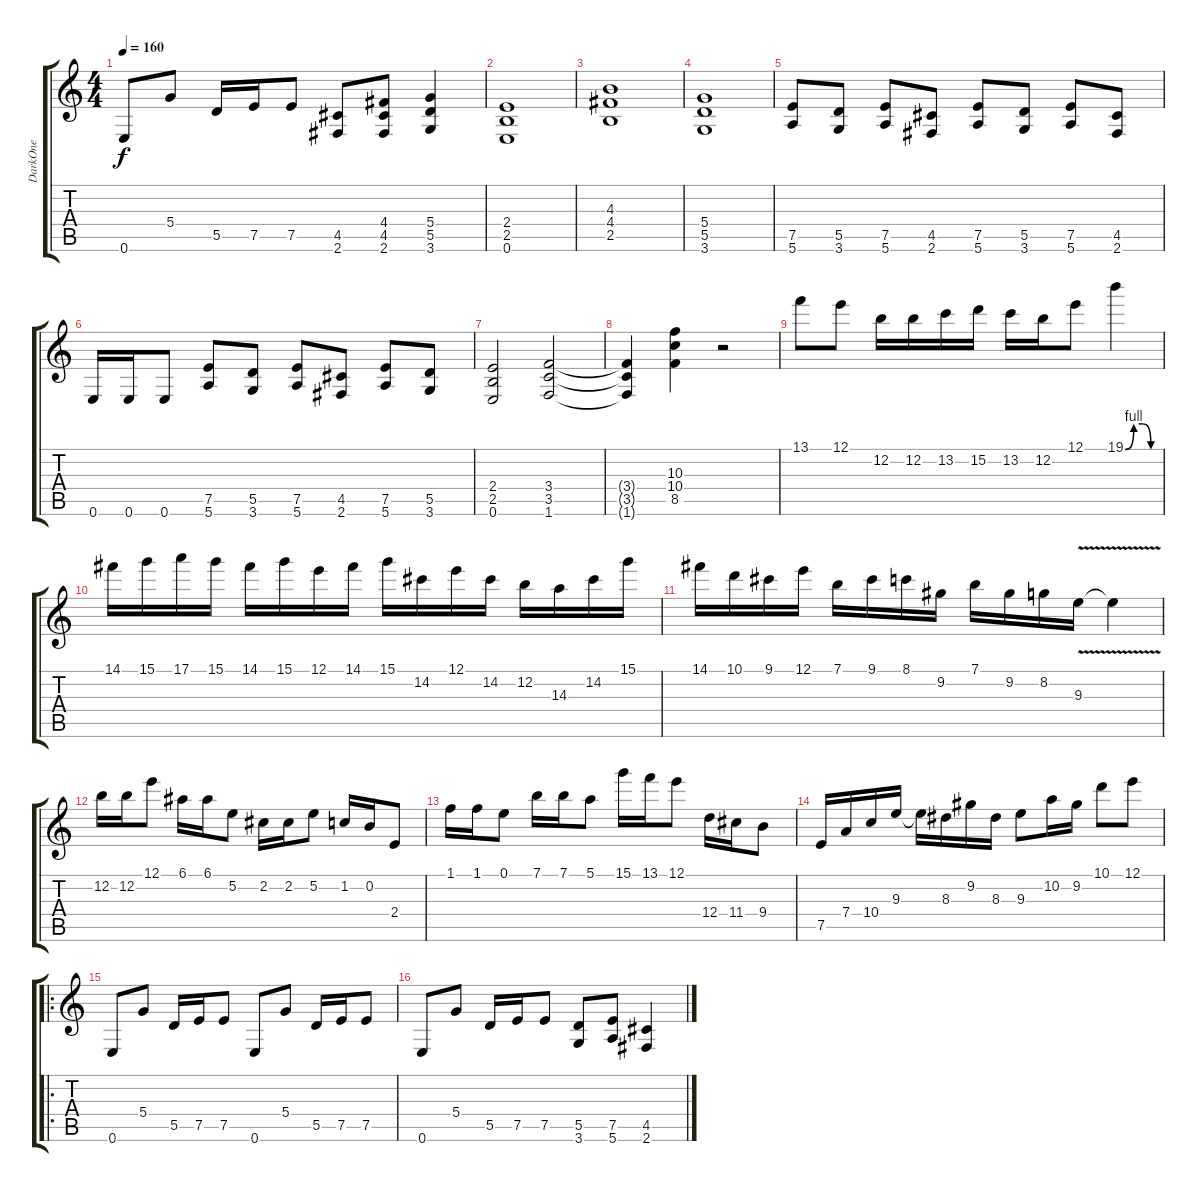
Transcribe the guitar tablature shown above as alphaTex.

\track ("DarkOne" "DarkOne") {instrument distortionguitar}
\staff {score tabs}
\tuning (E4 B3 G3 D3 A2 E2) {hide}
\ts (4 4)
\tempo 160
\clef g2
\ks c
0.6.8{dy f} 5.4.8 5.5.16 7.5.16 7.5.8 (4.5 2.6).8 (4.4 4.5 2.6).8 (5.4 5.5 3.6).4 |
(2.4 2.5 0.6).1 |
(4.3 4.4 2.5).1 |
(5.4 5.5 3.6).1 |
(7.5 5.6).8 (5.5 3.6).8 (7.5 5.6).8 (4.5 2.6).8 (7.5 5.6).8 (5.5 3.6).8 (7.5 5.6).8 (4.5 2.6).8 |
0.6.16 0.6.16 0.6.8 (7.5 5.6).8 (5.5 3.6).8 (7.5 5.6).8 (4.5 2.6).8 (7.5 5.6).8 (5.5 3.6).8 |
(2.4 2.5 0.6).2 (3.4 3.5 1.6).2 |
(3.4{t} 3.5{t} 1.6{t}).4 (10.3 10.4 8.5).4 r.2 |
13.1.8 12.1.8 12.2.16 12.2.16 13.2.16 15.2.16 13.2.16 12.2.16 12.1.8 19.1{be (custom 0 0 15 4 30 4 45 0 60 0)}.4 |
14.1.16 15.1.16 17.1.16 15.1.16 14.1.16 15.1.16 12.1.16 14.1.16 15.1.16 14.2.16 12.1.16 14.2.16 12.2.16 14.3.16 14.2.16 15.1.16 |
14.1.16 10.1.16 9.1.16 12.1.16 7.1.16 9.1.16 8.1.16 9.2.16 7.1.16 9.2.16 8.2.16 9.3{v}.16 9.3{t}.4 |
12.2.16 12.2.16 12.1.8 6.1.16 6.1.16 5.2.8 2.2.16 2.2.16 5.2.8 1.2.16 0.2.16 2.4.8 |
1.1.16 1.1.16 0.1.8 7.1.16 7.1.16 5.1.8 15.1.16 13.1.16 12.1.8 12.4.16 11.4.16 9.4.8 |
7.5.16 7.4.16 10.4.16 9.3.16 9.3{t}.16 8.3.16 9.2.16 8.3.16 9.3.8 10.2.16 9.2.16 10.1.8 12.1.8 |
\ro
0.6.8 5.4.8 5.5.16 7.5.16 7.5.8 0.6.8 5.4.8 5.5.16 7.5.16 7.5.8 |
0.6.8 5.4.8 5.5.16 7.5.16 7.5.8 (5.5 3.6).8 (7.5 5.6).8 (4.5 2.6).4
